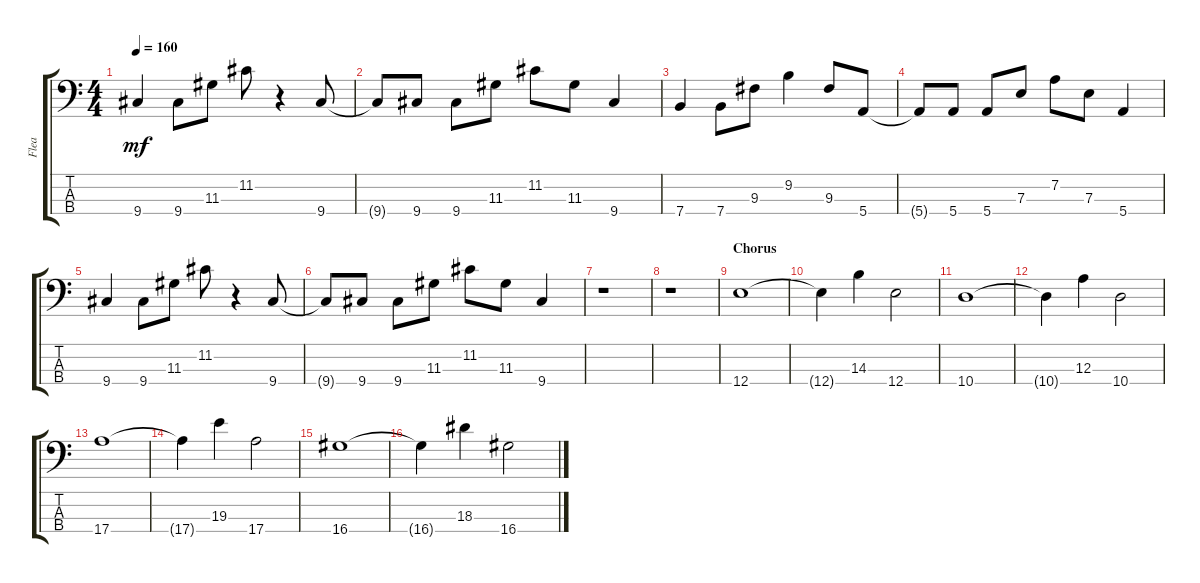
\track ("Flea" "Flea") {instrument electricbassfinger}
\staff {score tabs}
\tuning (G2 D2 A1 E1) {hide}
\ts (4 4)
\tempo 160
\clef f4
\ks c
9.4.4{dy mf} 9.4.8 11.3.8 11.2.8 r.4 9.4.8 |
9.4{t}.8 9.4.8 9.4.8 11.3.8 11.2.8 11.3.8 9.4.4 |
7.4.4 7.4.8 9.3.8 9.2.4 9.3.8 5.4.8 |
5.4{t}.8 5.4.8 5.4.8 7.3.8 7.2.8 7.3.8 5.4.4 |
9.4.4 9.4.8 11.3.8 11.2.8 r.4 9.4.8 |
9.4{t}.8 9.4.8 9.4.8 11.3.8 11.2.8 11.3.8 9.4.4 |
r.1 |
r.1 |
\section ("" "Chorus")
12.4.1 |
12.4{t}.4 14.3.4 12.4.2 |
10.4.1 |
10.4{t}.4 12.3.4 10.4.2 |
17.4.1 |
17.4{t}.4 19.3.4 17.4.2 |
16.4.1 |
16.4{t}.4 18.3.4 16.4.2
